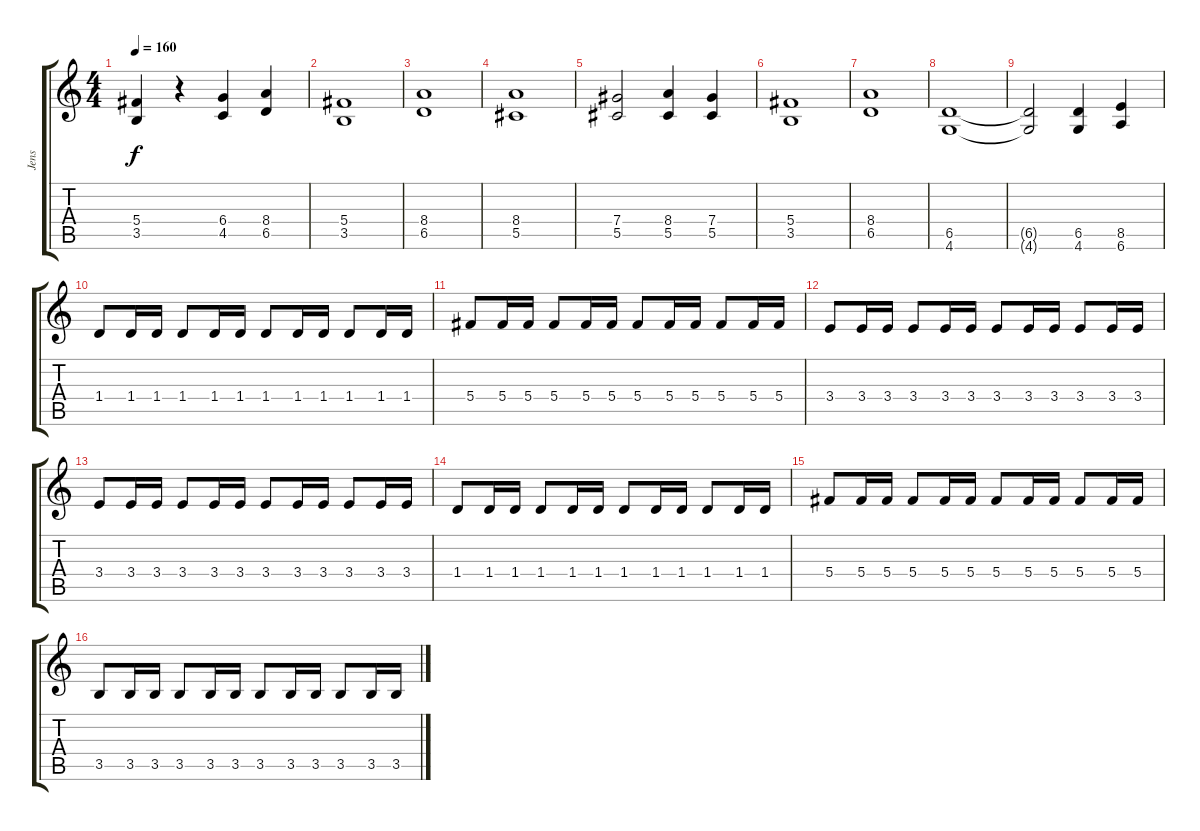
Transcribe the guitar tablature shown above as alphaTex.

\track ("Jens " "Jens ") {instrument distortionguitar}
\staff {score tabs}
\tuning (Eb4 Bb3 Gb3 Db3 Ab2 Eb2) {hide}
\ts (4 4)
\tempo 160
\clef g2
\ks c
(5.4 3.5).4{dy f} r.4 (6.4 4.5).4 (8.4 6.5).4 |
(5.4 3.5).1 |
(8.4 6.5).1 |
(8.4 5.5).1 |
(7.4 5.5).2 (8.4 5.5).4 (7.4 5.5).4 |
(5.4 3.5).1 |
(8.4 6.5).1 |
(6.5 4.6).1 |
(6.5{t} 4.6{t}).2 (6.5 4.6).4 (8.5 6.6).4 |
1.4.8 1.4.16 1.4.16 1.4.8 1.4.16 1.4.16 1.4.8 1.4.16 1.4.16 1.4.8 1.4.16 1.4.16 |
5.4.8 5.4.16 5.4.16 5.4.8 5.4.16 5.4.16 5.4.8 5.4.16 5.4.16 5.4.8 5.4.16 5.4.16 |
3.4.8 3.4.16 3.4.16 3.4.8 3.4.16 3.4.16 3.4.8 3.4.16 3.4.16 3.4.8 3.4.16 3.4.16 |
3.4.8 3.4.16 3.4.16 3.4.8 3.4.16 3.4.16 3.4.8 3.4.16 3.4.16 3.4.8 3.4.16 3.4.16 |
1.4.8 1.4.16 1.4.16 1.4.8 1.4.16 1.4.16 1.4.8 1.4.16 1.4.16 1.4.8 1.4.16 1.4.16 |
5.4.8 5.4.16 5.4.16 5.4.8 5.4.16 5.4.16 5.4.8 5.4.16 5.4.16 5.4.8 5.4.16 5.4.16 |
3.5.8 3.5.16 3.5.16 3.5.8 3.5.16 3.5.16 3.5.8 3.5.16 3.5.16 3.5.8 3.5.16 3.5.16
